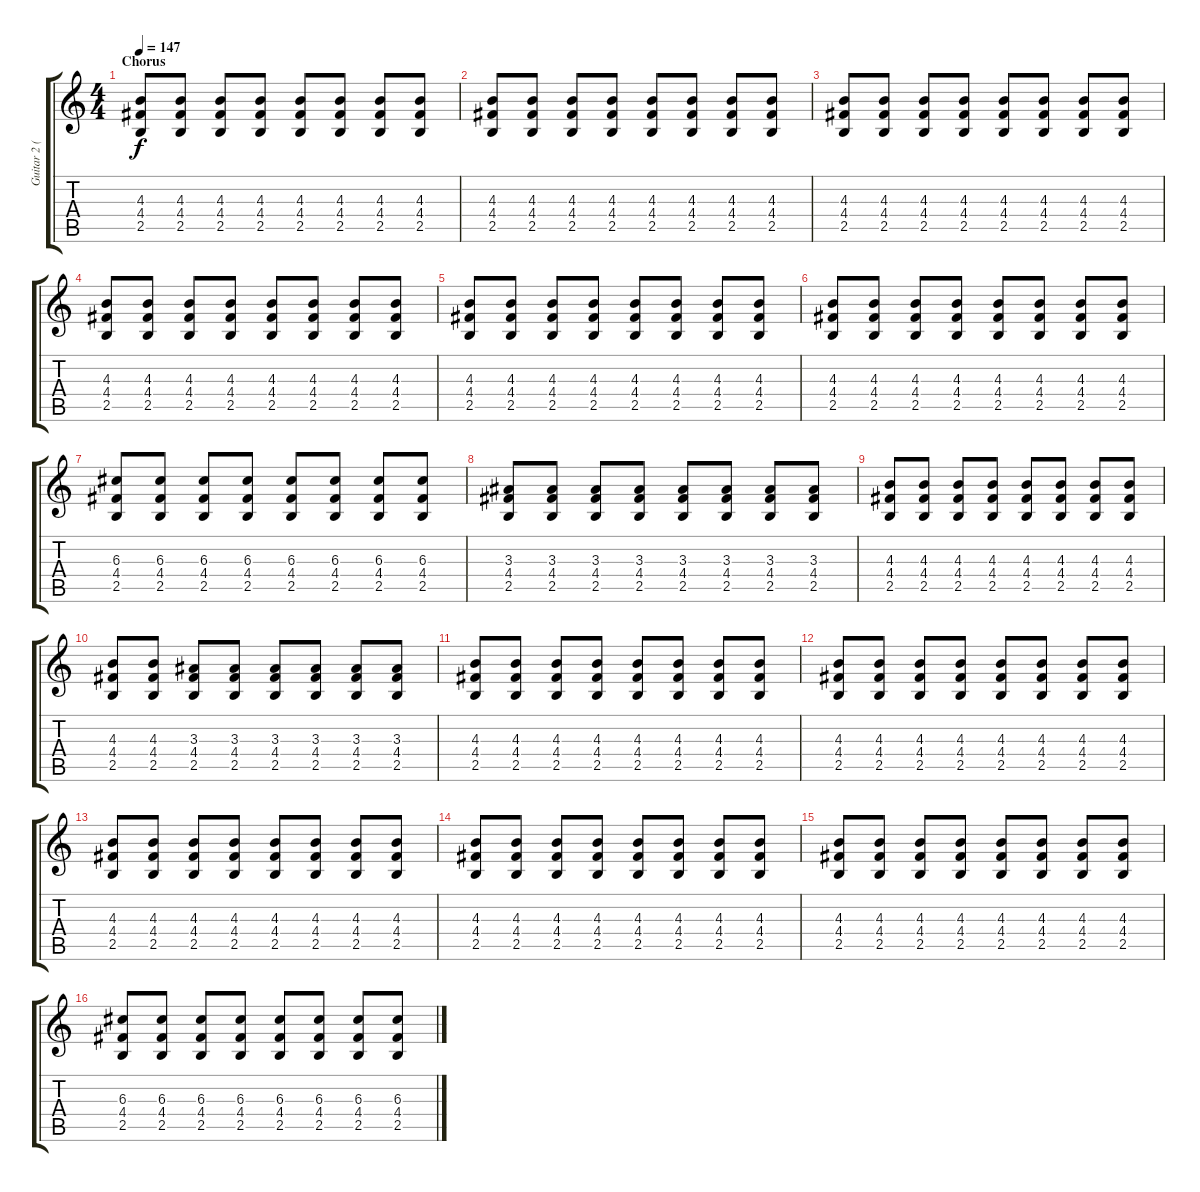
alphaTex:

\track ("Guitar 2 (Gotou)" "Guitar 2 (") {instrument acousticguitarsteel}
\staff {score tabs}
\tuning (E4 B3 G3 D3 A2 E2) {hide}
\ts (4 4)
\section ("" "Chorus")
\tempo 147
\clef g2
\ks c
(4.3 4.4 2.5).8{dy f} (4.3 4.4 2.5).8 (4.3 4.4 2.5).8 (4.3 4.4 2.5).8 (4.3 4.4 2.5).8 (4.3 4.4 2.5).8 (4.3 4.4 2.5).8 (4.3 4.4 2.5).8 |
(4.3 4.4 2.5).8 (4.3 4.4 2.5).8 (4.3 4.4 2.5).8 (4.3 4.4 2.5).8 (4.3 4.4 2.5).8 (4.3 4.4 2.5).8 (4.3 4.4 2.5).8 (4.3 4.4 2.5).8 |
(4.3 4.4 2.5).8 (4.3 4.4 2.5).8 (4.3 4.4 2.5).8 (4.3 4.4 2.5).8 (4.3 4.4 2.5).8 (4.3 4.4 2.5).8 (4.3 4.4 2.5).8 (4.3 4.4 2.5).8 |
(4.3 4.4 2.5).8 (4.3 4.4 2.5).8 (4.3 4.4 2.5).8 (4.3 4.4 2.5).8 (4.3 4.4 2.5).8 (4.3 4.4 2.5).8 (4.3 4.4 2.5).8 (4.3 4.4 2.5).8 |
(4.3 4.4 2.5).8 (4.3 4.4 2.5).8 (4.3 4.4 2.5).8 (4.3 4.4 2.5).8 (4.3 4.4 2.5).8 (4.3 4.4 2.5).8 (4.3 4.4 2.5).8 (4.3 4.4 2.5).8 |
(4.3 4.4 2.5).8 (4.3 4.4 2.5).8 (4.3 4.4 2.5).8 (4.3 4.4 2.5).8 (4.3 4.4 2.5).8 (4.3 4.4 2.5).8 (4.3 4.4 2.5).8 (4.3 4.4 2.5).8 |
(6.3 4.4 2.5).8 (6.3 4.4 2.5).8 (6.3 4.4 2.5).8 (6.3 4.4 2.5).8 (6.3 4.4 2.5).8 (6.3 4.4 2.5).8 (6.3 4.4 2.5).8 (6.3 4.4 2.5).8 |
(3.3 4.4 2.5).8 (3.3 4.4 2.5).8 (3.3 4.4 2.5).8 (3.3 4.4 2.5).8 (3.3 4.4 2.5).8 (3.3 4.4 2.5).8 (3.3 4.4 2.5).8 (3.3 4.4 2.5).8 |
(4.3 4.4 2.5).8 (4.3 4.4 2.5).8 (4.3 4.4 2.5).8 (4.3 4.4 2.5).8 (4.3 4.4 2.5).8 (4.3 4.4 2.5).8 (4.3 4.4 2.5).8 (4.3 4.4 2.5).8 |
(4.3 4.4 2.5).8 (4.3 4.4 2.5).8 (3.3 4.4 2.5).8 (3.3 4.4 2.5).8 (3.3 4.4 2.5).8 (3.3 4.4 2.5).8 (3.3 4.4 2.5).8 (3.3 4.4 2.5).8 |
(4.3 4.4 2.5).8 (4.3 4.4 2.5).8 (4.3 4.4 2.5).8 (4.3 4.4 2.5).8 (4.3 4.4 2.5).8 (4.3 4.4 2.5).8 (4.3 4.4 2.5).8 (4.3 4.4 2.5).8 |
(4.3 4.4 2.5).8 (4.3 4.4 2.5).8 (4.3 4.4 2.5).8 (4.3 4.4 2.5).8 (4.3 4.4 2.5).8 (4.3 4.4 2.5).8 (4.3 4.4 2.5).8 (4.3 4.4 2.5).8 |
(4.3 4.4 2.5).8 (4.3 4.4 2.5).8 (4.3 4.4 2.5).8 (4.3 4.4 2.5).8 (4.3 4.4 2.5).8 (4.3 4.4 2.5).8 (4.3 4.4 2.5).8 (4.3 4.4 2.5).8 |
(4.3 4.4 2.5).8 (4.3 4.4 2.5).8 (4.3 4.4 2.5).8 (4.3 4.4 2.5).8 (4.3 4.4 2.5).8 (4.3 4.4 2.5).8 (4.3 4.4 2.5).8 (4.3 4.4 2.5).8 |
(4.3 4.4 2.5).8 (4.3 4.4 2.5).8 (4.3 4.4 2.5).8 (4.3 4.4 2.5).8 (4.3 4.4 2.5).8 (4.3 4.4 2.5).8 (4.3 4.4 2.5).8 (4.3 4.4 2.5).8 |
(6.3 4.4 2.5).8 (6.3 4.4 2.5).8 (6.3 4.4 2.5).8 (6.3 4.4 2.5).8 (6.3 4.4 2.5).8 (6.3 4.4 2.5).8 (6.3 4.4 2.5).8 (6.3 4.4 2.5).8
